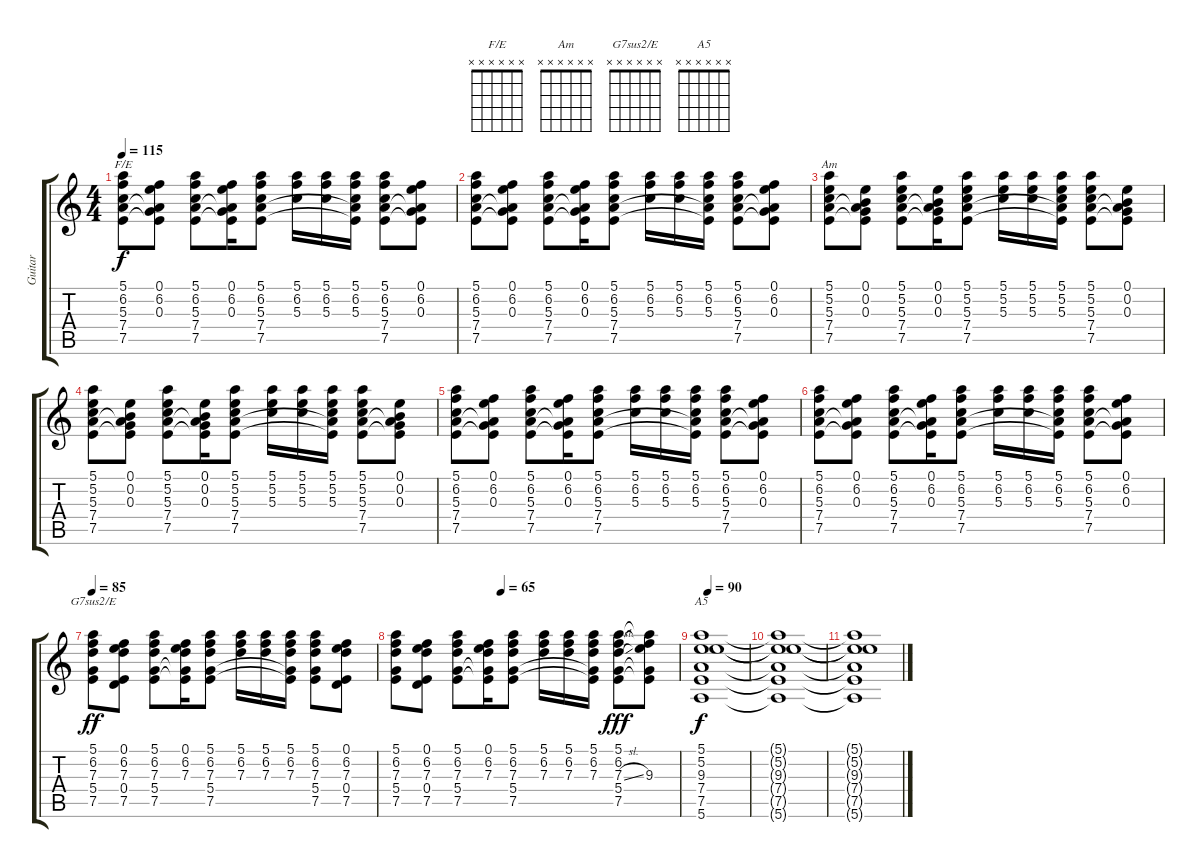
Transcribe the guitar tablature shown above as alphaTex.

\track ("Guitar" "Guitar") {instrument overdrivenguitar}
\staff {score tabs}
\tuning (E4 B3 G3 D3 A2 E2) {hide}
\chord ("F/E" x x x x x x)
\chord ("Am" x x x x x x)
\chord ("G7sus2/E" x x x x x x)
\chord ("A5" x x x x x x)
\ts (4 4)
\tempo 115
\clef g2
\ks c
(5.1 6.2 5.3 7.4 7.5).8{ch "F/E" dy f} (0.1 6.2 0.3 7.4{t} 7.5{t}).8 (5.1 6.2 5.3 7.4 7.5).8 (0.1 6.2 0.3 7.4{t} 7.5{t}).16 (5.1 6.2 5.3 7.4 7.5).8 (5.1 6.2 5.3).16 (5.1 6.2 5.3).16 (5.1 6.2 5.3 7.4{t} 7.5{t}).16 (5.1 6.2 5.3 7.4 7.5).8 (0.1 6.2 0.3 7.4{t} 7.5{t}).8 |
(5.1 6.2 5.3 7.4 7.5).8 (0.1 6.2 0.3 7.4{t} 7.5{t}).8 (5.1 6.2 5.3 7.4 7.5).8 (0.1 6.2 0.3 7.4{t} 7.5{t}).16 (5.1 6.2 5.3 7.4 7.5).8 (5.1 6.2 5.3).16 (5.1 6.2 5.3).16 (5.1 6.2 5.3 7.4{t} 7.5{t}).16 (5.1 6.2 5.3 7.4 7.5).8 (0.1 6.2 0.3 7.4{t} 7.5{t}).8 |
(5.1 5.2 5.3 7.4 7.5).8{ch "Am"} (0.1 0.2 0.3 7.4{t} 7.5{t}).8 (5.1 5.2 5.3 7.4 7.5).8 (0.1 0.2 0.3 7.4{t} 7.5{t}).16 (5.1 5.2 5.3 7.4 7.5).8 (5.1 5.2 5.3).16 (5.1 5.2 5.3).16 (5.1 5.2 5.3 7.4{t} 7.5{t}).16 (5.1 5.2 5.3 7.4 7.5).8 (0.1 0.2 0.3 7.4{t} 7.5{t}).8 |
(5.1 5.2 5.3 7.4 7.5).8 (0.1 0.2 0.3 7.4{t} 7.5{t}).8 (5.1 5.2 5.3 7.4 7.5).8 (0.1 0.2 0.3 7.4{t} 7.5{t}).16 (5.1 5.2 5.3 7.4 7.5).8 (5.1 5.2 5.3).16 (5.1 5.2 5.3).16 (5.1 5.2 5.3 7.4{t} 7.5{t}).16 (5.1 5.2 5.3 7.4 7.5).8 (0.1 0.2 0.3 7.4{t} 7.5{t}).8 |
(5.1 6.2 5.3 7.4 7.5).8 (0.1 6.2 0.3 7.4{t} 7.5{t}).8 (5.1 6.2 5.3 7.4 7.5).8 (0.1 6.2 0.3 7.4{t} 7.5{t}).16 (5.1 6.2 5.3 7.4 7.5).8 (5.1 6.2 5.3).16 (5.1 6.2 5.3).16 (5.1 6.2 5.3 7.4{t} 7.5{t}).16 (5.1 6.2 5.3 7.4 7.5).8 (0.1 6.2 0.3 7.4{t} 7.5{t}).8 |
(5.1 6.2 5.3 7.4 7.5).8 (0.1 6.2 0.3 7.4{t} 7.5{t}).8 (5.1 6.2 5.3 7.4 7.5).8 (0.1 6.2 0.3 7.4{t} 7.5{t}).16 (5.1 6.2 5.3 7.4 7.5).8 (5.1 6.2 5.3).16 (5.1 6.2 5.3).16 (5.1 6.2 5.3 7.4{t} 7.5{t}).16 (5.1 6.2 5.3 7.4 7.5).8 (0.1 6.2 0.3 7.4{t} 7.5{t}).8 |
\tempo 85
(5.1 6.2 7.3 5.4 7.5).8{ch "G7sus2/E" dy ff} (0.1 6.2 7.3 0.4 7.5).8 (5.1 6.2 7.3 5.4 7.5).8 (0.1 6.2 7.3 5.4{t} 7.5{t}).16 (5.1 6.2 7.3 5.4 7.5).8 (5.1 6.2 7.3).16 (5.1 6.2 7.3).16 (5.1 6.2 7.3 5.4{t} 7.5{t}).16 (5.1 6.2 7.3 5.4 7.5).8 (0.1 6.2 7.3 0.4 7.5).8 |
\tempo (65 0.375)
(5.1 6.2 7.3 5.4 7.5).8 (0.1 6.2 7.3 0.4 7.5).8 (5.1 6.2 7.3 5.4 7.5).8 (0.1 6.2 7.3 5.4{t} 7.5{t}).16 (5.1 6.2 7.3 5.4 7.5).8 (5.1 6.2 7.3).16 (5.1 6.2 7.3).16 (5.1 6.2 7.3 5.4{t} 7.5{t}).16 (5.1 6.2 7.3{sl} 5.4 7.5).8{dy fff} (5.1{t} 6.2{t} 9.3 5.4{t} 7.5{t}).8 |
\tempo 90
(5.1 5.2 9.3 7.4 7.5 5.6).1{ch "A5" dy f} |
(5.1{t} 5.2{t} 9.3{t} 7.4{t} 7.5{t} 5.6{t}).1{volume 0} |
(5.1{t} 5.2{t} 9.3{t} 7.4{t} 7.5{t} 5.6{t}).1
